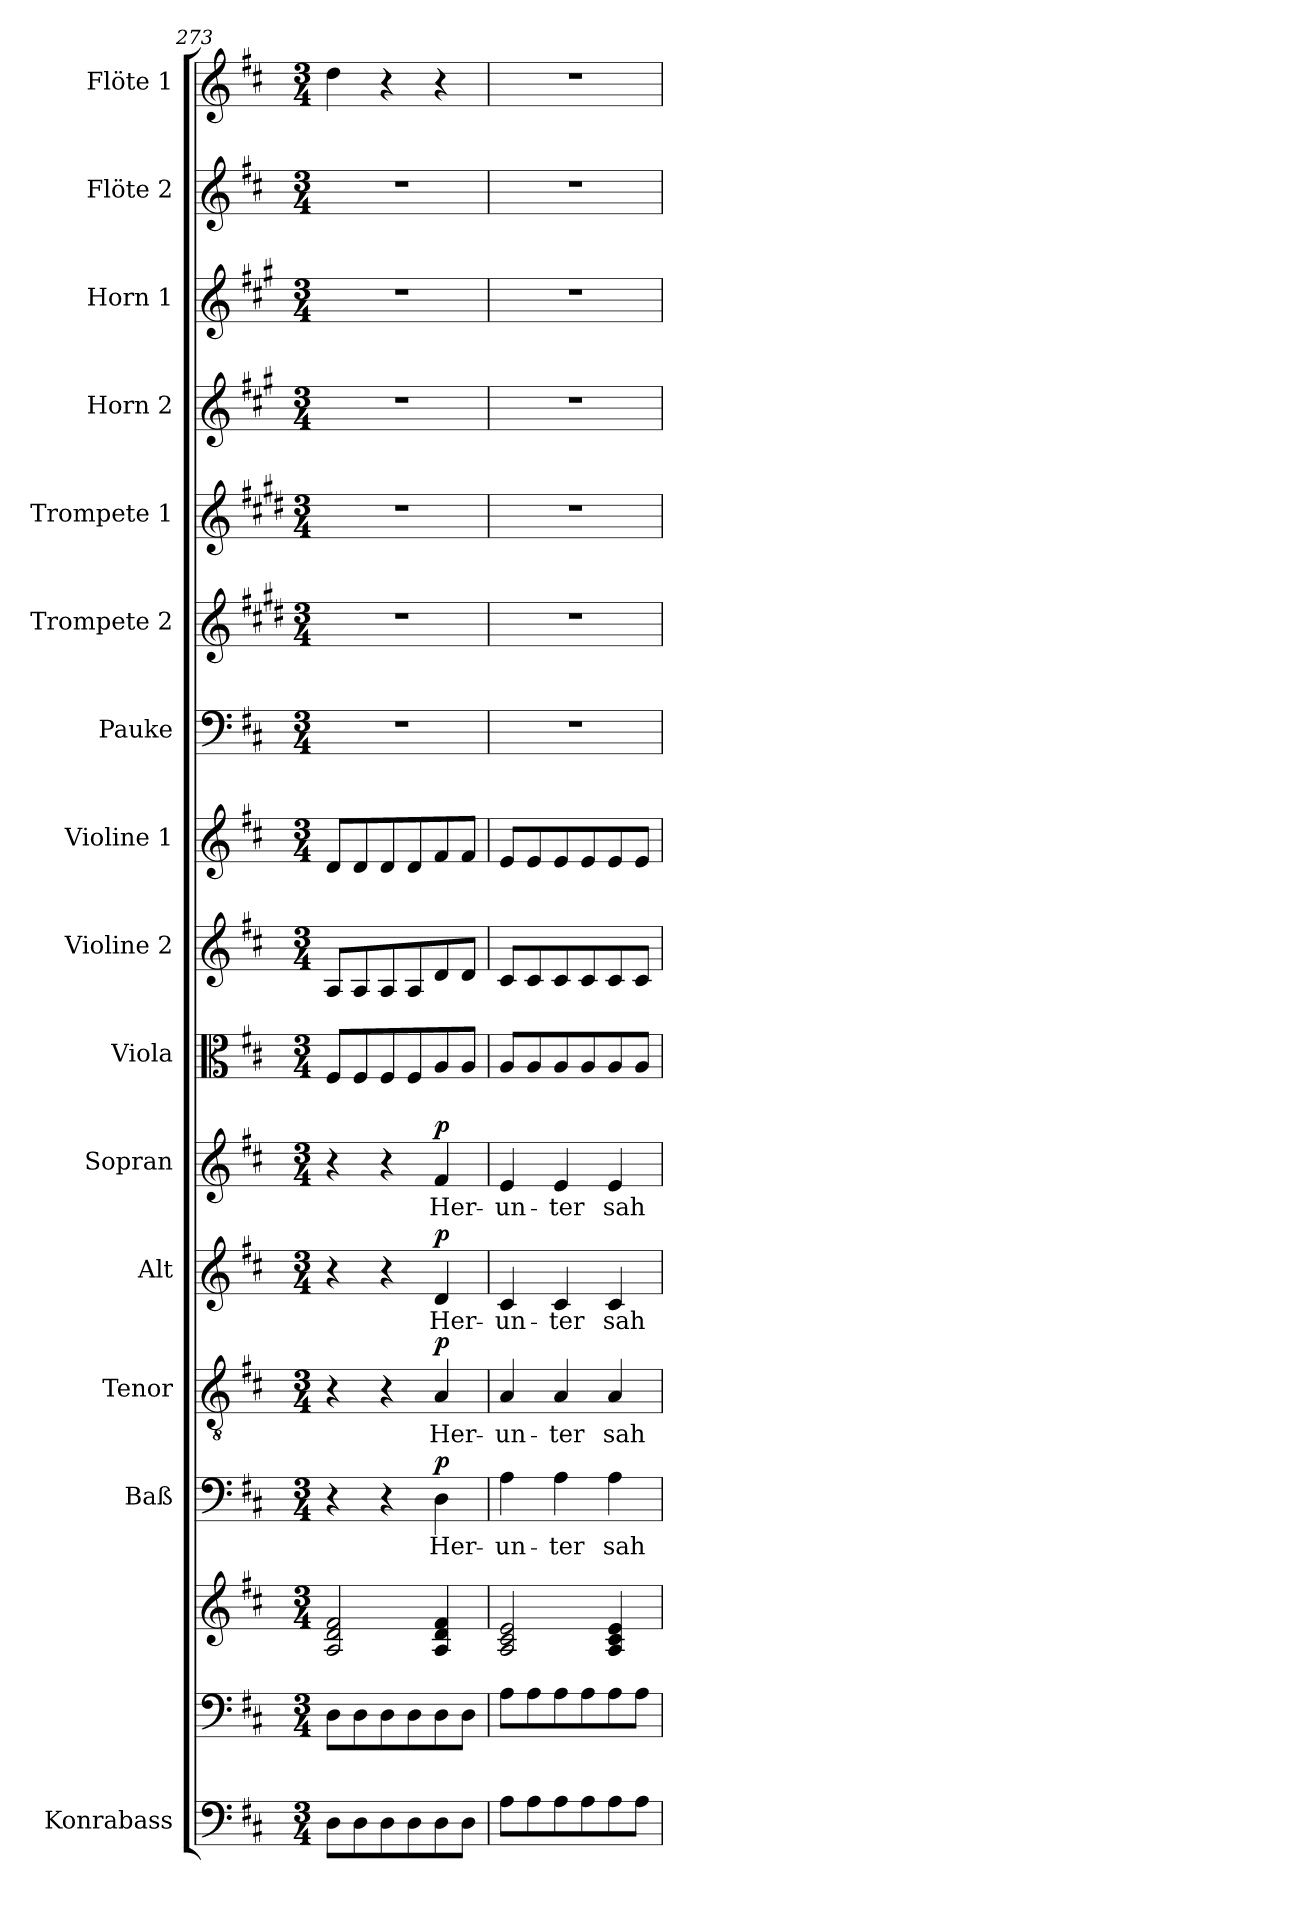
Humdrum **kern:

**kern	**kern	**kern	**kern	**text	**dynam	**kern	**text	**dynam	**kern	**text	**dynam	**kern	**text	**dynam	**kern	**kern	**kern	**kern	**kern	**kern	**kern	**kern	**kern	**kern
*part16	*part15	*part15	*part14	*part14	*part14	*part13	*part13	*part13	*part12	*part12	*part12	*part11	*part11	*part11	*part10	*part9	*part8	*part7	*part6	*part5	*part4	*part3	*part2	*part1
*staff17	*staff16	*staff15	*staff14	*staff14	*staff14	*staff13	*staff13	*staff13	*staff12	*staff12	*staff12	*staff11	*staff11	*staff11	*staff10	*staff9	*staff8	*staff7	*staff6	*staff5	*staff4	*staff3	*staff2	*staff1
*I"Konrabass	*	*	*I"Baß	*	*	*I"Tenor	*	*	*I"Alt	*	*	*I"Sopran	*	*	*I"Viola	*I"Violine 2	*I"Violine 1	*I"Pauke	*I"Trompete 2	*I"Trompete 1	*I"Horn 2	*I"Horn 1	*I"Flöte 2	*I"Flöte 1
*I'Kb.	*	*	*I'Baß	*	*	*I'Ten	*	*	*I'Alt	*	*	*I'Sop	*	*	*I'Vla.	*I'Vln. 2	*I'Vln. 1	*I'Pk.	*I'Trp. 2	*I'Trp. 1	*I'Hrn. 2	*I'Hrn. 1	*I'Fl. 2	*I'Fl. 1
*clefF4	*clefF4	*clefG2	*clefF4	*	*	*clefGv2	*	*	*clefG2	*	*	*clefG2	*	*	*clefC3	*clefG2	*clefG2	*clefF4	*clefG2	*clefG2	*clefG2	*clefG2	*clefG2	*clefG2
*ITrd7c12	*	*	*	*	*	*	*	*	*	*	*	*	*	*	*	*	*	*	*ITrd1c2	*ITrd1c2	*ITrd4c7	*ITrd4c7	*	*
*k[f#c#]	*k[f#c#]	*k[f#c#]	*k[f#c#]	*	*	*k[f#c#]	*	*	*k[f#c#]	*	*	*k[f#c#]	*	*	*k[f#c#]	*k[f#c#]	*k[f#c#]	*k[f#c#]	*k[f#c#]	*k[f#c#]	*k[f#c#]	*k[f#c#]	*k[f#c#]	*k[f#c#]
*D:	*D:	*D:	*D:	*	*	*D:	*	*	*D:	*	*	*D:	*	*	*D:	*D:	*D:	*D:	*D:	*D:	*D:	*D:	*D:	*D:
*M3/4	*M3/4	*M3/4	*M3/4	*	*	*M3/4	*	*	*M3/4	*	*	*M3/4	*	*	*M3/4	*M3/4	*M3/4	*M3/4	*M3/4	*M3/4	*M3/4	*M3/4	*M3/4	*M3/4
=273	=273	=273	=273	=273	=273	=273	=273	=273	=273	=273	=273	=273	=273	=273	=273	=273	=273	=273	=273	=273	=273	=273	=273	=273
8DD\L	8D\L	2A/ 2d/ 2f#/	4r	.	.	4r	.	.	4r	.	.	4r	.	.	8F#/L	8A/L	8d/L	2.r	2.r	2.r	2.r	2.r	2.r	4dd\
8DD\	8D\	.	.	.	.	.	.	.	.	.	.	.	.	.	8F#/	8A/	8d/	.	.	.	.	.	.	.
8DD\	8D\	.	4r	.	.	4r	.	.	4r	.	.	4r	.	.	8F#/	8A/	8d/	.	.	.	.	.	.	4r
8DD\	8D\	.	.	.	.	.	.	.	.	.	.	.	.	.	8F#/	8A/	8d/	.	.	.	.	.	.	.
!	!	!	!	!LO:LY:b	!LO:DY:a	!	!LO:LY:b	!LO:DY:a	!	!LO:LY:b	!LO:DY:a	!	!LO:LY:b	!LO:DY:a	!	!	!	!	!	!	!	!	!	!
8DD\	8D\	4A/ 4d/ 4f#/	4D\	Her-	p	4A/	Her-	p	4d/	Her-	p	4f#/	Her-	p	8A/	8d/	8f#/	.	.	.	.	.	.	4r
8DD\J	8D\J	.	.	.	.	.	.	.	.	.	.	.	.	.	8A/J	8d/J	8f#/J	.	.	.	.	.	.	.
=274	=274	=274	=274	=274	=274	=274	=274	=274	=274	=274	=274	=274	=274	=274	=274	=274	=274	=274	=274	=274	=274	=274	=274	=274
!	!	!	!	!LO:LY:b	!	!	!LO:LY:b	!	!	!LO:LY:b	!	!	!LO:LY:b	!	!	!	!	!	!	!	!	!	!	!
8AA\L	8A\L	2A/ 2c#/ 2e/	4A\	-un-	.	4A/	-un-	.	4c#/	-un-	.	4e/	-un-	.	8A/L	8c#/L	8e/L	2.r	2.r	2.r	2.r	2.r	2.r	2.r
8AA\	8A\	.	.	.	.	.	.	.	.	.	.	.	.	.	8A/	8c#/	8e/	.	.	.	.	.	.	.
!	!	!	!	!LO:LY:b	!	!	!LO:LY:b	!	!	!LO:LY:b	!	!	!LO:LY:b	!	!	!	!	!	!	!	!	!	!	!
8AA\	8A\	.	4A\	-ter	.	4A/	-ter	.	4c#/	-ter	.	4e/	-ter	.	8A/	8c#/	8e/	.	.	.	.	.	.	.
8AA\	8A\	.	.	.	.	.	.	.	.	.	.	.	.	.	8A/	8c#/	8e/	.	.	.	.	.	.	.
!	!	!	!	!LO:LY:b	!	!	!LO:LY:b	!	!	!LO:LY:b	!	!	!LO:LY:b	!	!	!	!	!	!	!	!	!	!	!
8AA\	8A\	4A/ 4c#/ 4e/	4A\	sah	.	4A/	sah	.	4c#/	sah	.	4e/	sah	.	8A/	8c#/	8e/	.	.	.	.	.	.	.
8AA\J	8A\J	.	.	.	.	.	.	.	.	.	.	.	.	.	8A/J	8c#/J	8e/J	.	.	.	.	.	.	.
=	=	=	=	=	=	=	=	=	=	=	=	=	=	=	=	=	=	=	=	=	=	=	=	=
*-	*-	*-	*-	*-	*-	*-	*-	*-	*-	*-	*-	*-	*-	*-	*-	*-	*-	*-	*-	*-	*-	*-	*-	*-
